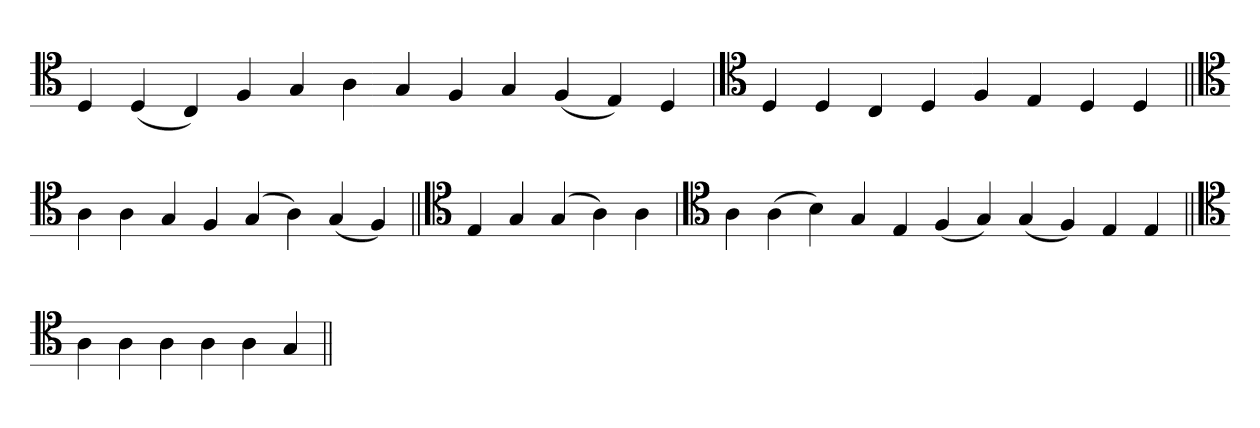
**kern
*part1
*staff1
*clefC4
=
4D
(4D
4C)
4F
4G
4A
4G
4F
4G
(4F
4E)
4D
='
*clefC4
4D
4D
4C
4D
4F
4E
4D
4D
=||
*clefC4
4A
4A
4G
4F
(4G
4A)
(4G
4F)
=||
*clefC4
4E
4G
(4G
4A)
4A
=`
*clefC4
4A
(4A
4B)
4G
4E
(4F
4G)
(4G
4F)
4E
4E
=||
*clefC4
4A
4A
4A
4A
4A
4G
=||
*-
